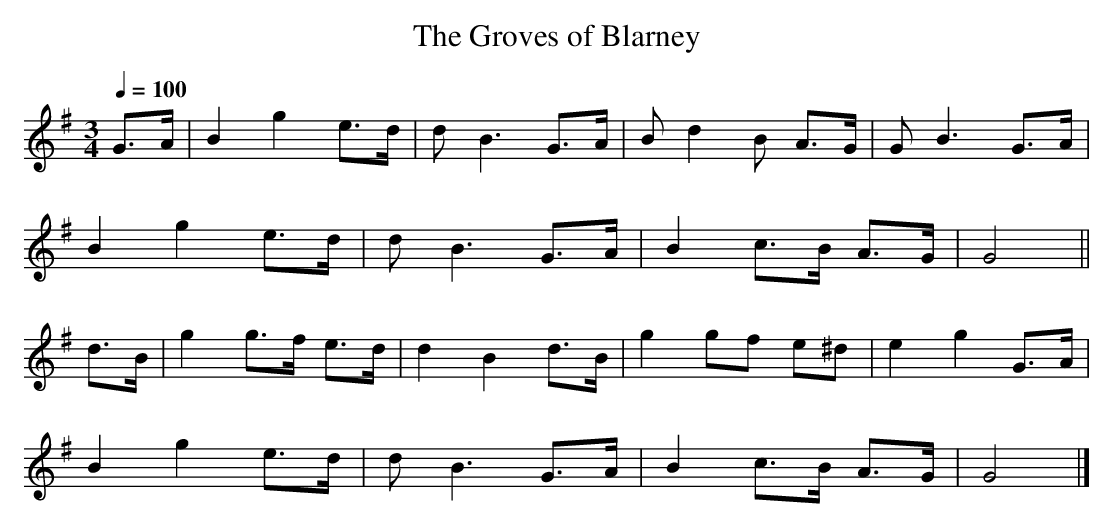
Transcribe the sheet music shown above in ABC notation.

X:1
T:The Groves of Blarney
M:3/4
L:1/8
Q:1/4=100
K:G
G>A|B2 g2  e>d|d B3  G>A|B d2 B A>G|G B3  G>A|
    B2 g2  e>d|d B3  G>A|B2 c>B A>G|G4      ||
d>B|g2 g>f e>d|d2 B2 d>B|g2 gf  e^d|e2 g2 G>A|
    B2 g2  e>d|d B3  G>A|B2 c>B A>G|G4      |]
